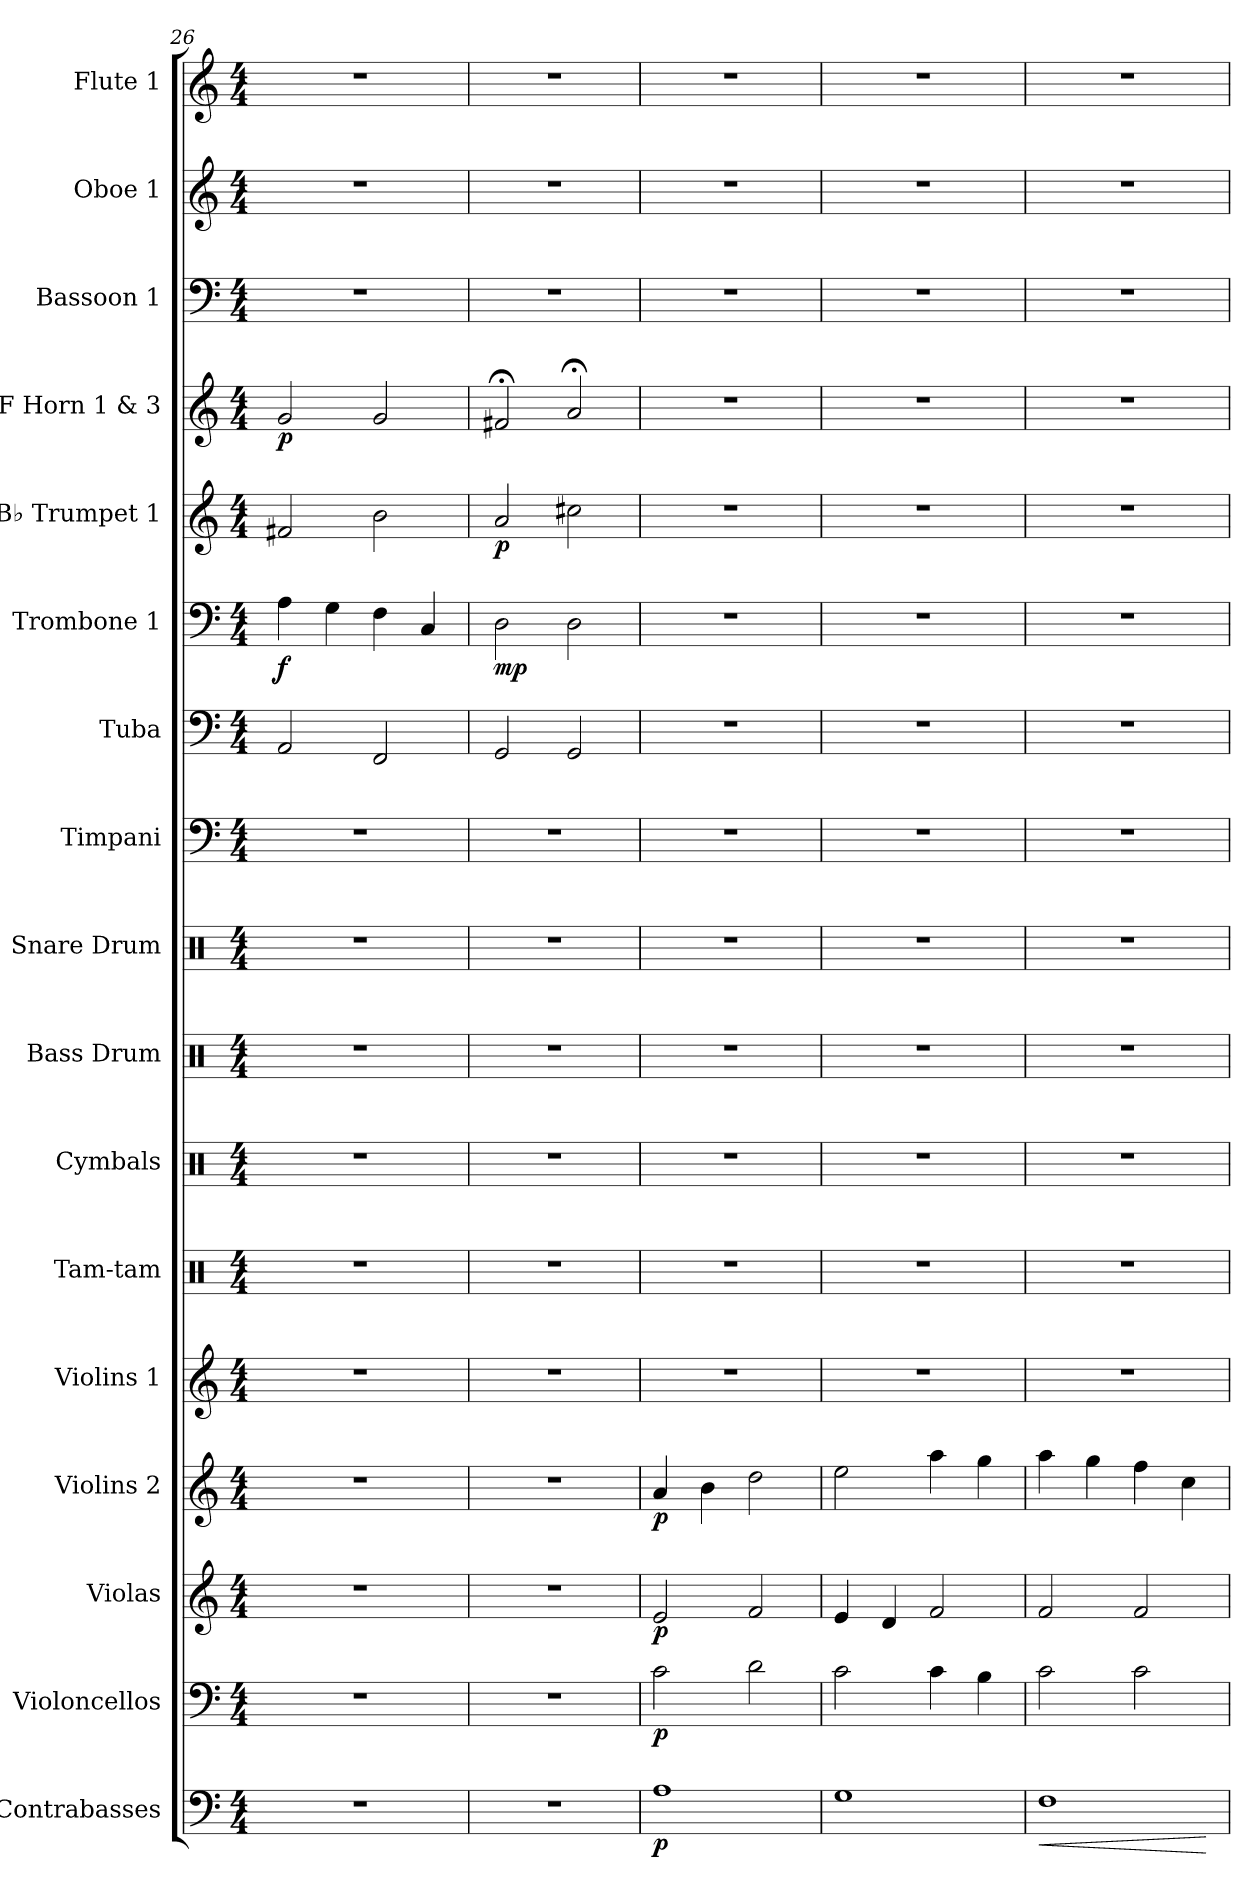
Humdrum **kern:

**kern	**dynam	**kern	**dynam	**kern	**dynam	**kern	**dynam	**kern	**kern	**kern	**kern	**kern	**kern	**kern	**kern	**dynam	**kern	**dynam	**kern	**dynam	**kern	**kern	**kern
*part17	*part17	*part16	*part16	*part15	*part15	*part14	*part14	*part13	*part12	*part11	*part10	*part9	*part8	*part7	*part6	*part6	*part5	*part5	*part4	*part4	*part3	*part2	*part1
*staff17	*staff17	*staff16	*staff16	*staff15	*staff15	*staff14	*staff14	*staff13	*staff12	*staff11	*staff10	*staff9	*staff8	*staff7	*staff6	*staff6	*staff5	*staff5	*staff4	*staff4	*staff3	*staff2	*staff1
*I"Contrabasses	*	*I"Violoncellos	*	*I"Violas	*	*I"Violins 2	*	*I"Violins 1	*I"Tam-tam	*I"Cymbals	*I"Bass Drum	*I"Snare Drum	*I"Timpani	*I"Tuba	*I"Trombone 1	*	*I"B♭ Trumpet 1	*	*I"F Horn 1 &amp; 3	*	*I"Bassoon 1	*I"Oboe 1	*I"Flute 1
*I'Cbs.	*	*I'Vcs.	*	*I'Vlas.	*	*I'Vlns. 2	*	*I'Vlns. 1	*I'T.-t.	*I'Cym.	*I'B. D.	*I'S. D.	*I'Timp.	*I'Tba.	*I'Tbn. 1	*	*I'B♭ Tpt. 1	*	*I'F Hn. 1 3	*	*I'Bsn. 1	*I'Ob. 1	*I'Fl. 1
*clefF4	*	*clefF4	*	*clefG2	*	*clefG2	*	*clefG2	*clefX	*clefX	*clefX	*clefX	*clefF4	*clefF4	*clefF4	*	*clefG2	*	*clefG2	*	*clefF4	*clefG2	*clefG2
*ITrd7c12	*	*	*	*	*	*	*	*	*	*	*	*	*	*	*	*	*ITrd1c2	*	*ITrd4c7	*	*	*	*
*k[]	*	*k[]	*	*k[]	*	*k[]	*	*k[]	*k[]	*k[]	*k[]	*k[]	*k[]	*k[]	*k[]	*	*k[b-e-]	*	*k[b-]	*	*k[]	*k[]	*k[]
*C:	*	*C:	*	*C:	*	*C:	*	*C:	*C:	*C:	*C:	*C:	*C:	*C:	*C:	*	*B-:	*	*F:	*	*C:	*C:	*C:
*M4/4	*	*M4/4	*	*M4/4	*	*M4/4	*	*M4/4	*M4/4	*M4/4	*M4/4	*M4/4	*M4/4	*M4/4	*M4/4	*	*M4/4	*	*M4/4	*	*M4/4	*M4/4	*M4/4
=26	=26	=26	=26	=26	=26	=26	=26	=26	=26	=26	=26	=26	=26	=26	=26	=26	=26	=26	=26	=26	=26	=26	=26
1r	.	1r	.	1r	.	1r	.	1r	1r	1r	1r	1r	1r	2AAi/	4Ai\	f	2eni/	.	2ci/	p	1r	1r	1r
.	.	.	.	.	.	.	.	.	.	.	.	.	.	.	4Gi\	.	.	.	.	.	.	.	.
.	.	.	.	.	.	.	.	.	.	.	.	.	.	2FFi/	4Fi\	.	2ai\	.	2ci/	.	.	.	.
.	.	.	.	.	.	.	.	.	.	.	.	.	.	.	4Ci/	.	.	.	.	.	.	.	.
=27	=27	=27	=27	=27	=27	=27	=27	=27	=27	=27	=27	=27	=27	=27	=27	=27	=27	=27	=27	=27	=27	=27	=27
1r	.	1r	.	1r	.	1r	.	1r	1r	1r	1r	1r	1r	2GGi/	2Di\	mp	2gi/	p	2Bn;i/	.	1r	1r	1r
.	.	.	.	.	.	.	.	.	.	.	.	.	.	2GGi/	2Di\	.	2bni\	.	2d;i/	.	.	.	.
=28	=28	=28	=28	=28	=28	=28	=28	=28	=28	=28	=28	=28	=28	=28	=28	=28	=28	=28	=28	=28	=28	=28	=28
*	*	*	*	*	*	*	*	*	*	*	*	*MM45	*	*	*	*	*	*	*	*	*	*	*MM45
1AAi	p	2ci\	p	2ei/	p	4ai/	p	1r	1r	1r	1r	1r	1r	1r	1r	.	1r	.	1r	.	1r	1r	1r
.	.	.	.	.	.	4bi\	.	.	.	.	.	.	.	.	.	.	.	.	.	.	.	.	.
.	.	2di\	.	2fi/	.	2ddi\	.	.	.	.	.	.	.	.	.	.	.	.	.	.	.	.	.
=29	=29	=29	=29	=29	=29	=29	=29	=29	=29	=29	=29	=29	=29	=29	=29	=29	=29	=29	=29	=29	=29	=29	=29
1GGi	.	2ci\	.	4ei/	.	2eei\	.	1r	1r	1r	1r	1r	1r	1r	1r	.	1r	.	1r	.	1r	1r	1r
.	.	.	.	4di/	.	.	.	.	.	.	.	.	.	.	.	.	.	.	.	.	.	.	.
.	.	4ci\	.	2fi/	.	4aai\	.	.	.	.	.	.	.	.	.	.	.	.	.	.	.	.	.
.	.	4Bi\	.	.	.	4ggi\	.	.	.	.	.	.	.	.	.	.	.	.	.	.	.	.	.
=30	=30	=30	=30	=30	=30	=30	=30	=30	=30	=30	=30	=30	=30	=30	=30	=30	=30	=30	=30	=30	=30	=30	=30
!	!LO:HP:b	!	!	!	!	!	!	!	!	!	!	!	!	!	!	!	!	!	!	!	!	!	!
1FFi	<	2ci\	.	2fi/	.	4aai\	.	1r	1r	1r	1r	1r	1r	1r	1r	.	1r	.	1r	.	1r	1r	1r
.	.	.	.	.	.	4ggi\	.	.	.	.	.	.	.	.	.	.	.	.	.	.	.	.	.
.	.	2ci\	.	2fi/	.	4ffi\	.	.	.	.	.	.	.	.	.	.	.	.	.	.	.	.	.
.	.	.	.	.	.	4cci\	.	.	.	.	.	.	.	.	.	.	.	.	.	.	.	.	.
.	[	.	.	.	.	.	.	.	.	.	.	.	.	.	.	.	.	.	.	.	.	.	.
=	=	=	=	=	=	=	=	=	=	=	=	=	=	=	=	=	=	=	=	=	=	=	=
*-	*-	*-	*-	*-	*-	*-	*-	*-	*-	*-	*-	*-	*-	*-	*-	*-	*-	*-	*-	*-	*-	*-	*-
